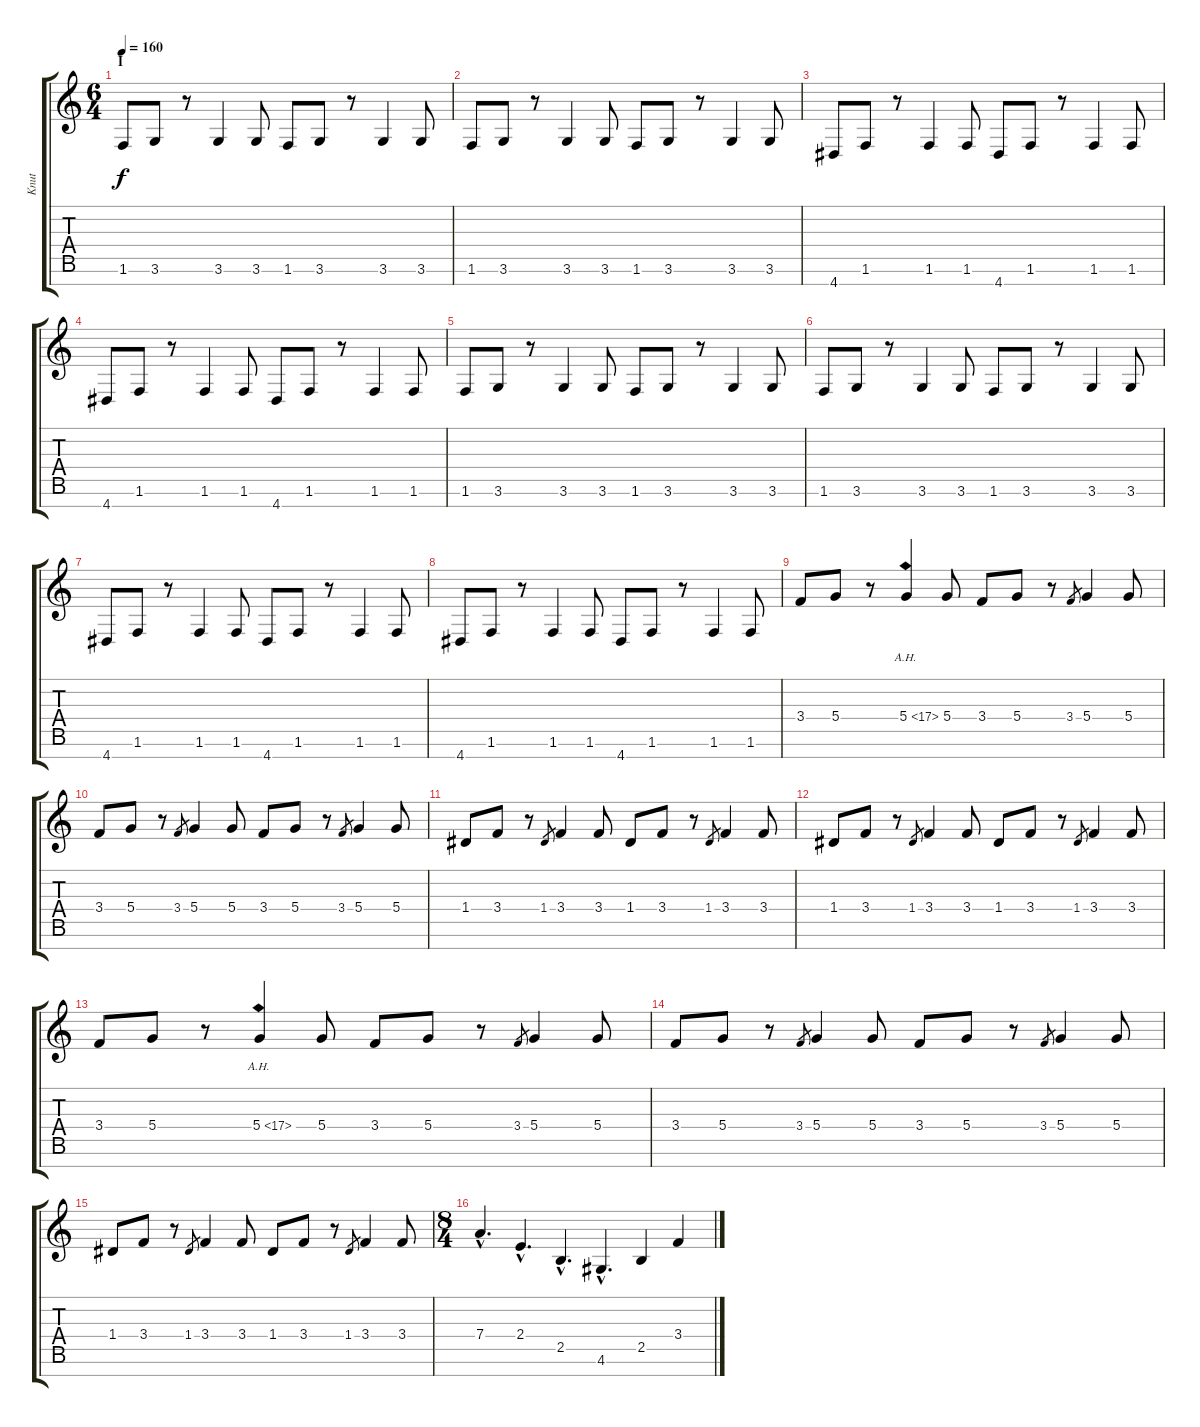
\track ("Knut" "Knut") {instrument distortionguitar}
\staff {score tabs}
\tuning (E4 B3 G3 D3 A2 E2 B1) {hide}
\ts (6 4)
\section ("" "I")
\tempo 160
\clef g2
\ks c
1.6.8{dy f balance 0 instrument distortionguitar} 3.6.8 r.8 3.6.4 3.6.8 1.6.8 3.6.8 r.8 3.6.4 3.6.8 |
1.6.8{balance 0} 3.6.8 r.8 3.6.4 3.6.8 1.6.8 3.6.8 r.8 3.6.4 3.6.8 |
4.7.8{balance 0} 1.6.8 r.8 1.6.4 1.6.8 4.7.8 1.6.8 r.8 1.6.4 1.6.8 |
4.7.8{balance 0} 1.6.8 r.8 1.6.4 1.6.8 4.7.8 1.6.8 r.8 1.6.4 1.6.8 |
1.6.8{balance 0} 3.6.8 r.8 3.6.4 3.6.8 1.6.8 3.6.8 r.8 3.6.4 3.6.8 |
1.6.8{balance 0} 3.6.8 r.8 3.6.4 3.6.8 1.6.8 3.6.8 r.8 3.6.4 3.6.8 |
4.7.8{balance 0} 1.6.8 r.8 1.6.4 1.6.8 4.7.8 1.6.8 r.8 1.6.4 1.6.8 |
4.7.8{balance 0} 1.6.8 r.8 1.6.4 1.6.8 4.7.8 1.6.8 r.8 1.6.4 1.6.8 |
3.4.8{balance 0} 5.4.8 r.8 5.4{ah 12}.4 5.4.8 3.4.8 5.4.8 r.8 3.4.8{gr} 5.4.4 5.4.8 |
3.4.8{balance 0} 5.4.8 r.8 3.4.8{gr} 5.4.4 5.4.8 3.4.8 5.4.8 r.8 3.4.8{gr} 5.4.4 5.4.8 |
1.4.8{balance 0} 3.4.8 r.8 1.4.8{gr} 3.4.4 3.4.8 1.4.8 3.4.8 r.8 1.4.8{gr} 3.4.4 3.4.8 |
1.4.8{balance 0} 3.4.8 r.8 1.4.8{gr} 3.4.4 3.4.8 1.4.8 3.4.8 r.8 1.4.8{gr} 3.4.4 3.4.8 |
3.4.8{balance 0} 5.4.8 r.8 5.4{ah 12}.4 5.4.8 3.4.8 5.4.8 r.8 3.4.8{gr} 5.4.4 5.4.8 |
3.4.8{balance 0} 5.4.8 r.8 3.4.8{gr} 5.4.4 5.4.8 3.4.8 5.4.8 r.8 3.4.8{gr} 5.4.4 5.4.8 |
1.4.8{balance 0} 3.4.8 r.8 1.4.8{gr} 3.4.4 3.4.8 1.4.8 3.4.8 r.8 1.4.8{gr} 3.4.4 3.4.8 |
\ts (8 4)
7.4{hac}.4{d balance 0} 2.4{hac}.4{d} 2.5{hac}.4{d} 4.6{hac}.4{d} 2.5.4 3.4.4
